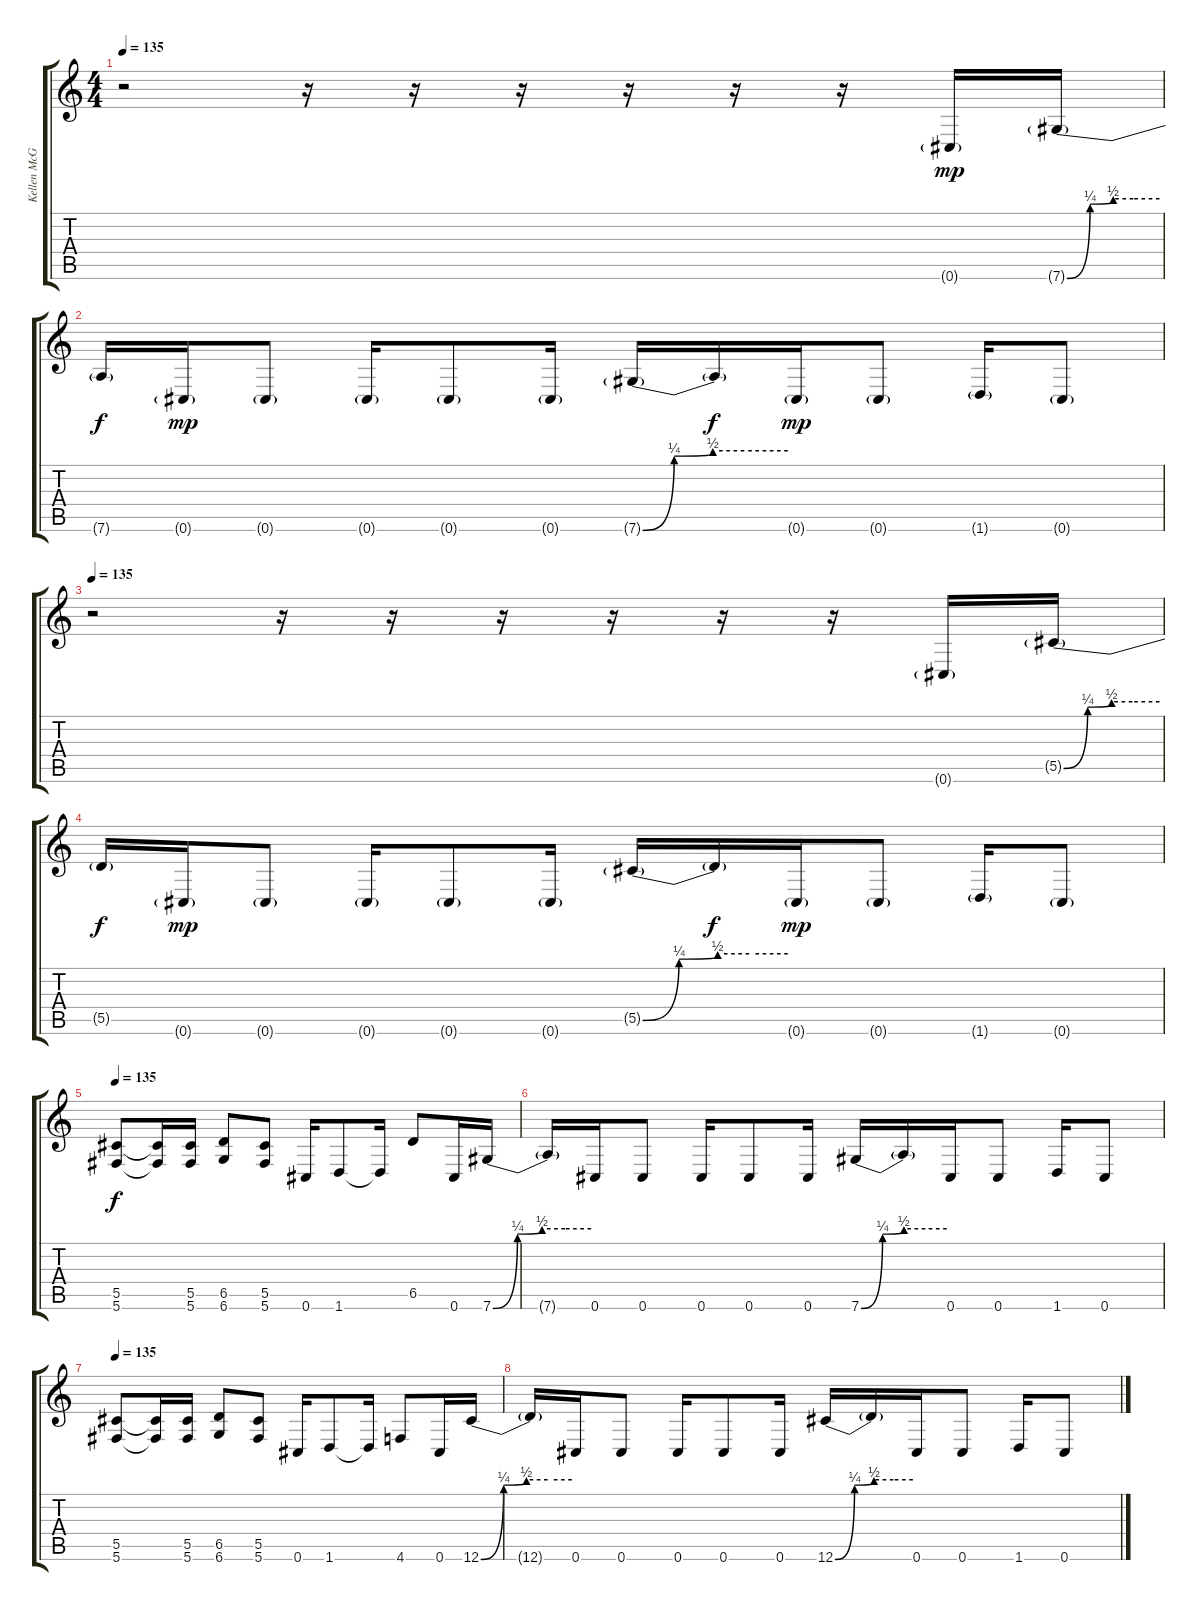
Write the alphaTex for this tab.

\track ("Kellen McGregor" "Kellen McG") {instrument distortionguitar}
\staff {score tabs}
\tuning (Eb4 Bb3 Gb3 Db3 Ab2 Db2) {hide}
\ts (4 4)
\tempo 135
\clef g2
\ks c
r.2{dy f} r.16 r.16 r.16 r.16 r.16 r.16 0.6{g}.16{dy mp} 7.6{be (custom 0 0 15 1 30 2 43 2 60 2) g}.16 |
7.6{t}.16{dy f} 0.6{g}.16{dy mp} 0.6{g}.8 0.6{g}.16 0.6{g}.8 0.6{g}.16 7.6{be (custom 0 0 13 1 29 2 42 2 60 2) g}.16 7.6{t}.16{dy f} 0.6{g}.16{dy mp} 0.6{g}.8 1.6{g}.16 0.6{g}.8 |
\tempo 135
r.2 r.16 r.16 r.16 r.16 r.16 r.16 0.6{g}.16 5.5{be (custom 0 0 15 1 30 2 43 2 60 2) g}.16 |
5.5{t}.16{dy f} 0.6{g}.16{dy mp} 0.6{g}.8 0.6{g}.16 0.6{g}.8 0.6{g}.16 5.5{be (custom 0 0 15 1 31 2 44 2 60 2) g}.16 5.5{t}.16{dy f} 0.6{g}.16{dy mp} 0.6{g}.8 1.6{g}.16 0.6{g}.8 |
\tempo 135
(5.5 5.6).8{dy f} (5.5{t} 5.6{t}).16 (5.5 5.6).16 (6.5 6.6).8 (5.5 5.6).8 0.6.16 1.6.8 1.6{t}.16 6.5.8 0.6.16 7.6{be (custom 0 0 15 1 30 2 44 2 60 2)}.16 |
7.6{t}.16 0.6.16 0.6.8 0.6.16 0.6.8 0.6.16 7.6{be (custom 0 0 15 1 30 2 45 2 60 2)}.16 7.6{t}.16 0.6.16 0.6.8 1.6.16 0.6.8 |
\tempo 135
(5.5 5.6).8 (5.5{t} 5.6{t}).16 (5.5 5.6).16 (6.5 6.6).8 (5.5 5.6).8 0.6.16 1.6.8 1.6{t}.16 4.6.8 0.6.16 12.6{be (custom 0 0 15 1 30 2 44 2 60 2)}.16 |
12.6{t}.16 0.6.16 0.6.8 0.6.16 0.6.8 0.6.16 12.6{be (custom 0 0 15 1 30 2 45 2 60 2)}.16 12.6{t}.16 0.6.16 0.6.8 1.6.16 0.6.8
